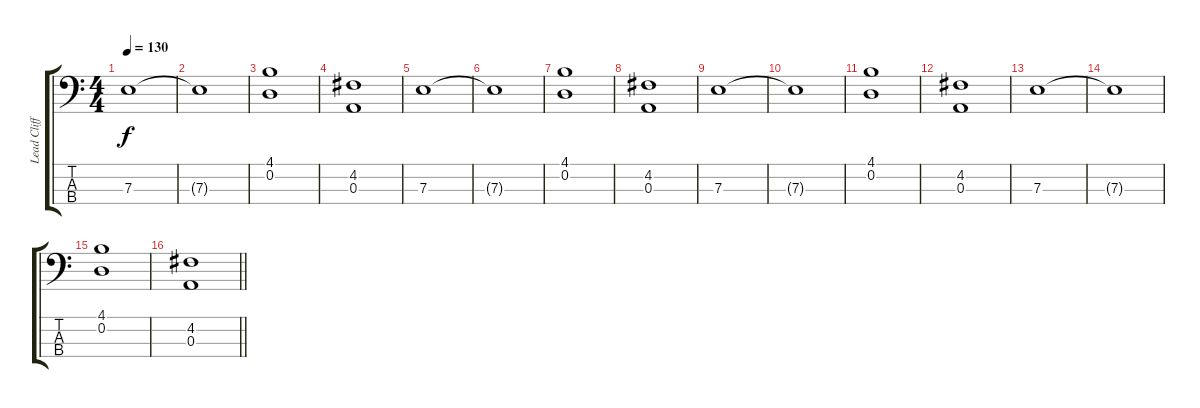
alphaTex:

\track ("Lead Cliff I" "Lead Cliff") {instrument electricbassfinger}
\staff {score tabs}
\tuning (G2 D2 A1 E1) {hide}
\ts (4 4)
\tempo 130
\clef f4
\ks c
7.3.1{dy f instrument lead1square} |
7.3{t}.1{volume 10} |
(4.1 0.2).1 |
(4.2 0.3).1 |
7.3.1{volume 11 instrument lead1square} |
7.3{t}.1 |
(4.1 0.2).1 |
(4.2 0.3).1{volume 13} |
7.3.1{instrument lead1square} |
7.3{t}.1 |
(4.1 0.2).1{volume 14} |
(4.2 0.3).1 |
7.3.1{instrument lead1square} |
7.3{t}.1 |
(4.1 0.2).1 |
\barLineRight lightlight
(4.2 0.3).1
